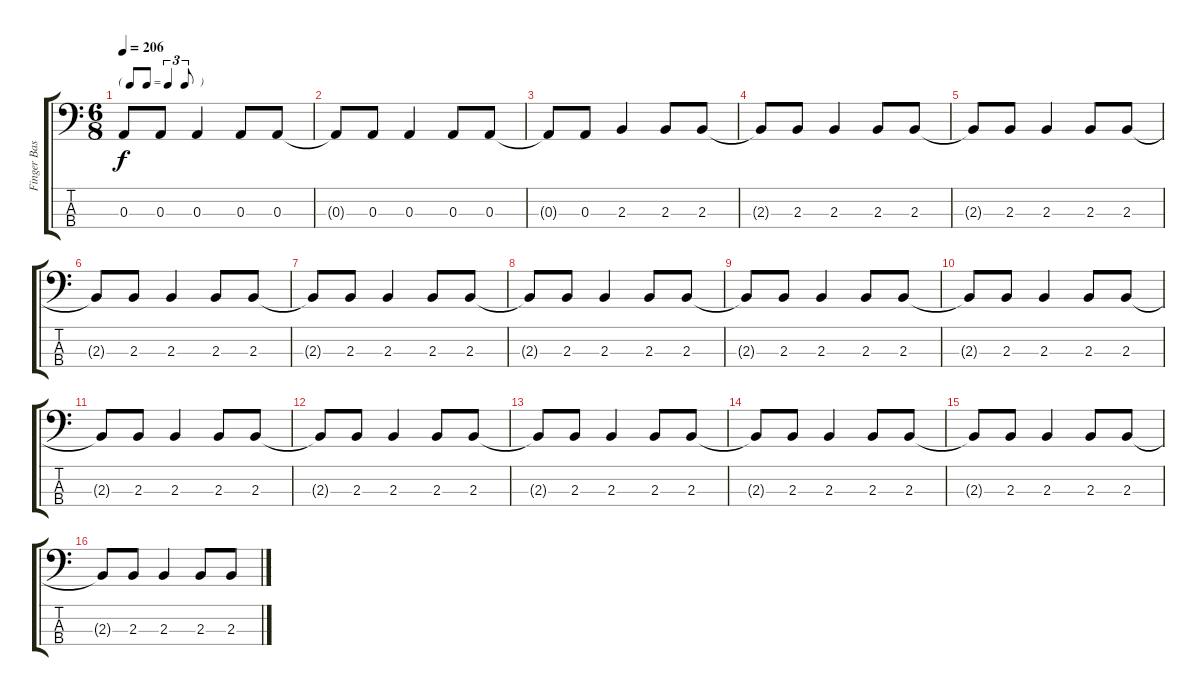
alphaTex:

\track ("Finger Bass" "Finger Bas") {instrument electricbassfinger}
\staff {score tabs}
\tuning (G2 D2 A1 E1) {hide}
\ts (6 8)
\tf triplet8th
\tempo 206
\clef f4
\ks c
0.3{t}.8{dy f} 0.3.8 0.3.4 0.3.8 0.3.8 |
0.3{t}.8 0.3.8 0.3.4 0.3.8 0.3.8 |
0.3{t}.8 0.3.8 2.3.4 2.3.8 2.3.8 |
2.3{t}.8 2.3.8 2.3.4 2.3.8 2.3.8 |
2.3{t}.8 2.3.8 2.3.4 2.3.8 2.3.8 |
2.3{t}.8 2.3.8 2.3.4 2.3.8 2.3.8 |
2.3{t}.8 2.3.8 2.3.4 2.3.8 2.3.8 |
2.3{t}.8 2.3.8 2.3.4 2.3.8 2.3.8 |
2.3{t}.8 2.3.8 2.3.4 2.3.8 2.3.8 |
2.3{t}.8 2.3.8 2.3.4 2.3.8 2.3.8 |
2.3{t}.8 2.3.8 2.3.4 2.3.8 2.3.8 |
2.3{t}.8 2.3.8 2.3.4 2.3.8 2.3.8 |
2.3{t}.8 2.3.8 2.3.4 2.3.8 2.3.8 |
2.3{t}.8 2.3.8 2.3.4 2.3.8 2.3.8 |
2.3{t}.8 2.3.8 2.3.4 2.3.8 2.3.8 |
2.3{t}.8 2.3.8 2.3.4 2.3.8 2.3.8
